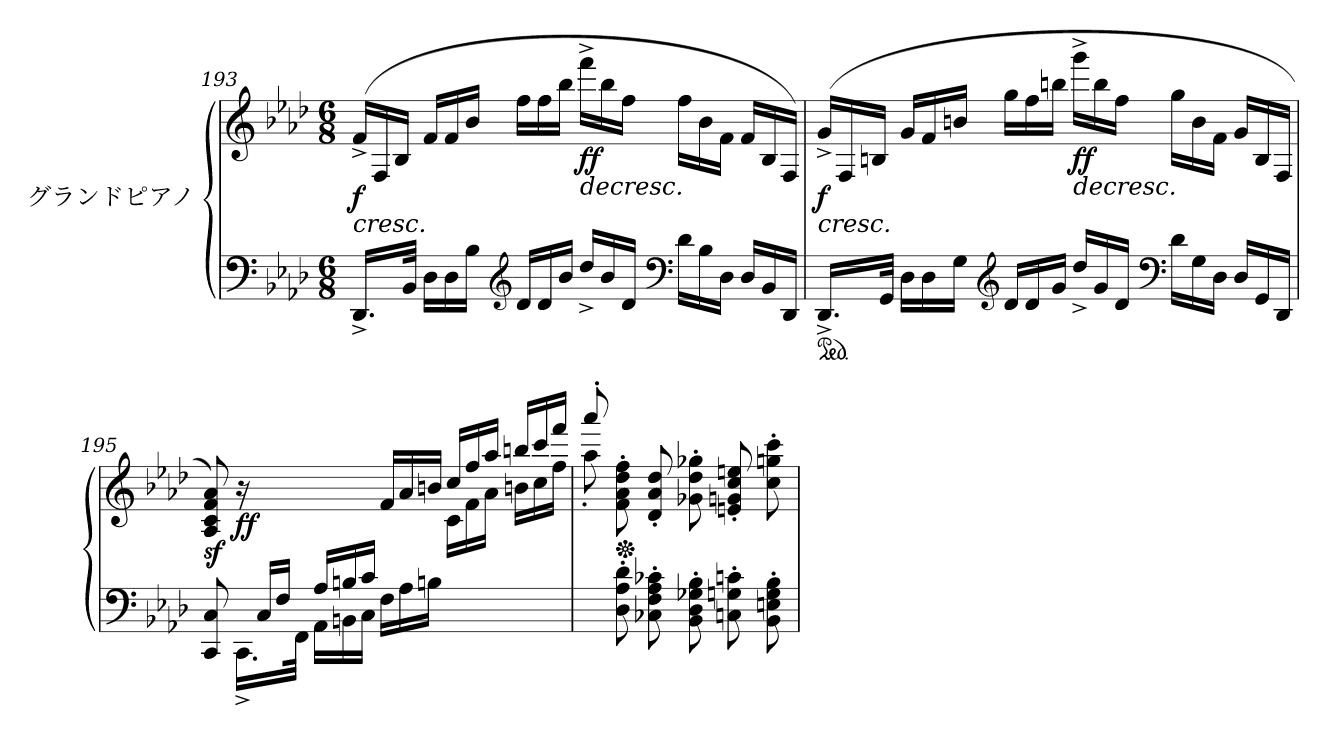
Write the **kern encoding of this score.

**kern	**kern	**dynam
*part1	*part1	*part1
*staff2	*staff1	*staff1/2
*I"グランドピアノ	*	*
!!LO:LB:g=z
*clefF4	*clefG2	*
*k[b-e-a-d-]	*k[b-e-a-d-]	*
*M6/8	*M6/8	*
*	*Xtuplet	*
=193	=193	=193
!	!	!LO:HP:b
!	!	!LO:DY:n=1:b
16.DD-^/LL	(>24f^/LL	< f
.	24F/	.
.	24B-/JJ	.
32BB-/JJk	.	.
*Xtuplet	*	*
24D-\LL	24f/LL	.
24D-\	24f/	.
24B-\JJ	24b-/JJ	.
*clefG2	*	*
24d-/LL	24ff\LL	.
24d-/	24ff\	.
24b-/JJ	24bb-\JJ	.
!	!	!LO:HP:b
!	!	!LO:DY:n=2:b
24dd-^/LL	24fff^\LL	> ff
24b-/	24bb-\	.
24d-/JJ	24ff\JJ	.
*clefF4	*	*
24d-\LL	24ff\LL	.
24B-\	24b-\	.
24D-\JJ	24f\JJ	.
24D-/LL	24f/LL	.
24BB-/	24B-/	.
24DD-/JJ	24F/JJ)	.
.	.	[
=194	=194	=194
*ped	*	*
!	!	!LO:HP:b
!	!	!LO:DY:n=1:b
16.DD-^/LL	(>24g^/LL	< f
.	24F/	.
.	24Bn/JJ	.
32GG/JJk	.	.
24D-\LL	24g/LL	.
24D-\	24f/	.
24G\JJ	24bn/JJ	.
*clefG2	*	*
24d-/LL	24gg\LL	.
24d-/	24ff\	.
24g/JJ	24bbn\JJ	]
!	!	!LO:HP:b
!	!	!LO:DY:n=2:b
24dd-^/LL	24ggg^\LL	> ff
24g/	24bb\	.
24d-/JJ	24ff\JJ	.
*clefF4	*	*
24d-\LL	24gg\LL	.
24G\	24b\	.
24D-\JJ	24f\JJ	.
24D-/LL	24g/LL	.
24GG/	24B/	.
24DD-/JJ	24F/JJ	.
.	.	[
!!LO:LB:g=z
=195	=195	=195
*	*MM60	*
*^	*^	*
!	!	!	!	!LO:DY:b
6ryy	8CC/ 8C/	8A-/ 8c/ 8f/ 8a-/)	2ryy	sf
*	*	*MM111	*	*
!	!	!	!	!LO:DY:b
.	(<16.CC^\LL	24r	.	ff
(>24C/LL	.	24%5ryy	.	.
24F/JJ	.	.	.	.
.	32FF\JJk	.	.	.
24A-/LL	24AA-\LL	.	.	.
24Bn/	24BBn\	.	.	.
24c/JJ	24C\JJ	.	.	.
4ryy	24F\LL	24f/LL	.	.
.	24A-\	24a-/	.	.
.	24Bn\JJ	24bn/JJ	.	.
.	4ryy	24cc/LL	24c\LL	.
.	.	24ff/	24f\	.
.	.	24aa-/JJ	24a-\JJ	.
8ryy	.	24bbn/LL	24bn\LL	.
.	.	24ccc/	24cc\	.
.	.	24fff/JJ	24ff\JJ	.
*v	*v	*	*	*
*	*v	*v	*
.	.	]
=196	=196	=196
*	*^	*
8ryy	8aaa-'/)	8aa-'\)	.
*	*Xped	*	*
8D-\' 8A-\' 8d-\'	8f\' 8a-\' 8dd-\' 8ff\'	2ryy	.
8C-X\' 8F\' 8A-\' 8c-X\'	8d-/' 8a-/' 8dd-/'	.	.
8BB-\' 8D-\' 8G-X\' 8B-\'	8g-X\' 8dd-\' 8gg-X\'	.	.
8Cn\' 8Gn\' 8cn\'	8en/' 8gn/' 8cc/' 8een/'	.	.
8BB-\' 8En\' 8G\' 8B-\'	8cc\' 8ggn\' 8ccc\'	8ryy	.
*	*v	*v	*
=	=	=
*-	*-	*-
